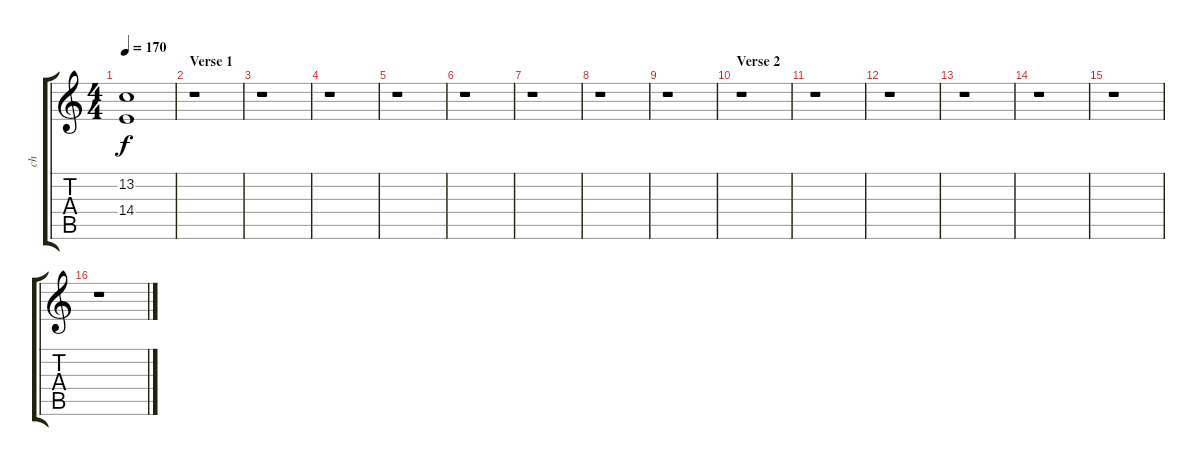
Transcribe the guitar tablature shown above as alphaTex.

\track ("ch" "ch") {instrument acousticgrandpiano}
\staff {score tabs}
\tuning (E4 B3 G3 D3 A2 E2) {hide}
\ts (4 4)
\tempo 170
\clef g2
\ks c
(13.2 14.4).1{dy f} |
\section ("" "Verse 1")
r.1 |
r.1 |
r.1 |
r.1 |
r.1 |
r.1 |
r.1 |
r.1 |
\section ("" "Verse 2")
r.1 |
r.1 |
r.1 |
r.1 |
r.1 |
r.1 |
r.1
